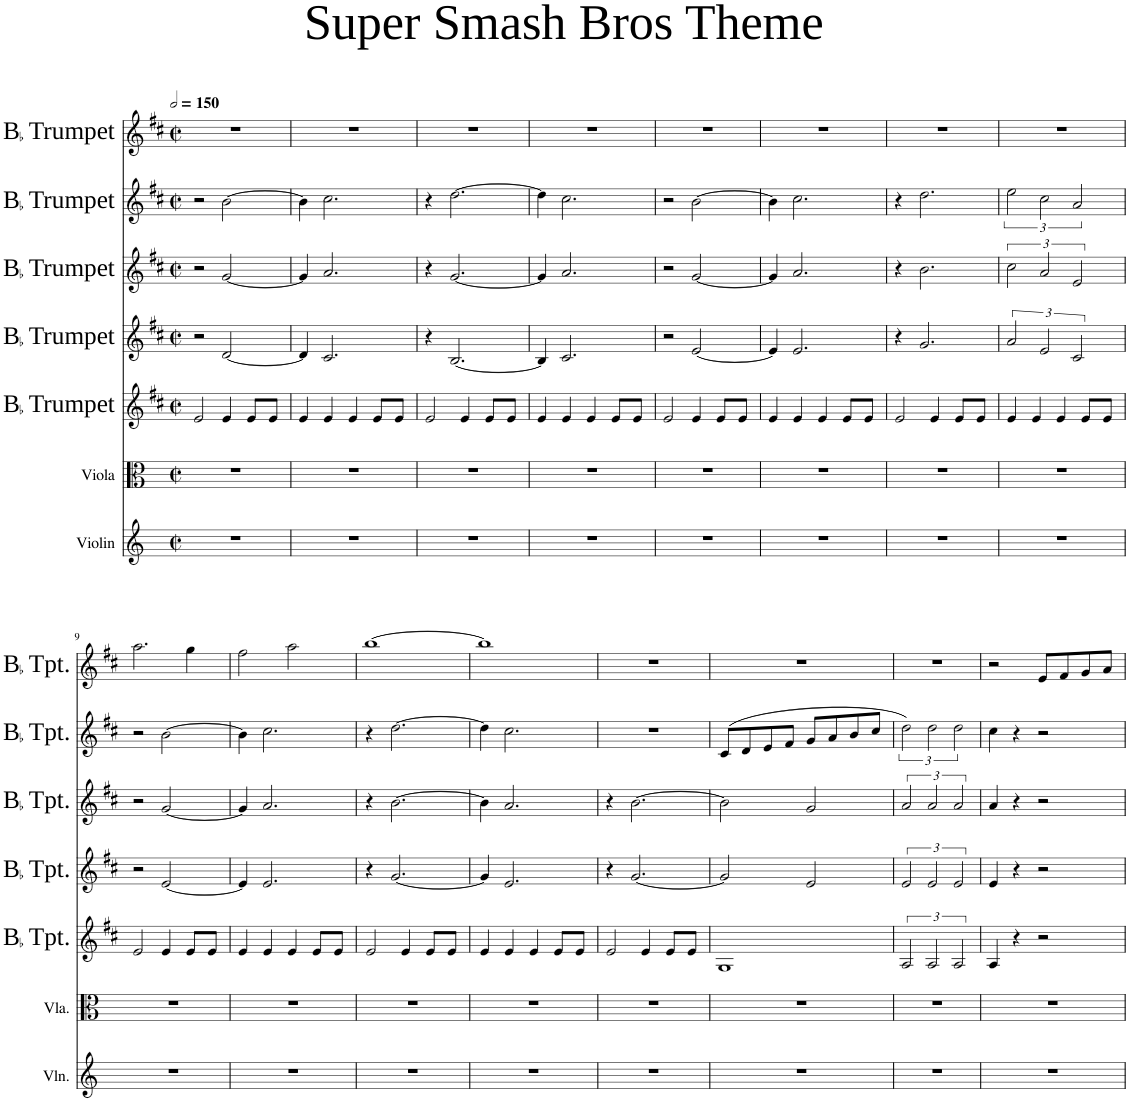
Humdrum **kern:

**kern	**kern	**kern	**kern	**kern	**kern	**kern
*part7	*part6	*part5	*part4	*part3	*part2	*part1
*staff7	*staff6	*staff5	*staff4	*staff3	*staff2	*staff1
*I"Violin	*I"Viola	*I"BaccidentalFlat Trumpet	*I"BaccidentalFlat Trumpet	*I"BaccidentalFlat Trumpet	*I"BaccidentalFlat Trumpet	*I"BaccidentalFlat Trumpet
*I'Vln.	*I'Vla.	*I'BaccidentalFlat Tpt.	*I'BaccidentalFlat Tpt.	*I'BaccidentalFlat Tpt.	*I'BaccidentalFlat Tpt.	*I'BaccidentalFlat Tpt.
*clefG2	*clefC3	*clefG2	*clefG2	*clefG2	*clefG2	*clefG2
*	*	*Trd1c2	*Trd1c2	*Trd1c2	*Trd1c2	*Trd1c2
*k[]	*k[]	*k[f#c#]	*k[f#c#]	*k[f#c#]	*k[f#c#]	*k[f#c#]
*M4/4	*M4/4	*M4/4	*M4/4	*M4/4	*M4/4	*M4/4
*met(c|)	*met(c|)	*met(c|)	*met(c|)	*met(c|)	*met(c|)	*met(c|)
*MM300	*MM300	*MM300	*MM300	*MM300	*MM300	*MM300
=1	=1	=1	=1	=1	=1	=1
1r	1r	2e/	2r	2r	2r	1r
.	.	4e/	[2d/	[2g/	[2b\	.
.	.	8e/L	.	.	.	.
.	.	8e/J	.	.	.	.
=2	=2	=2	=2	=2	=2	=2
1r	1r	4e/	4d/]	4g/]	4b\]	1r
.	.	4e/	2.c#/	2.a/	2.cc#\	.
.	.	4e/	.	.	.	.
.	.	8e/L	.	.	.	.
.	.	8e/J	.	.	.	.
=3	=3	=3	=3	=3	=3	=3
1r	1r	2e/	4r	4r	4r	1r
.	.	.	[2.B/	[2.g/	[2.dd\	.
.	.	4e/	.	.	.	.
.	.	8e/L	.	.	.	.
.	.	8e/J	.	.	.	.
=4	=4	=4	=4	=4	=4	=4
1r	1r	4e/	4B/]	4g/]	4dd\]	1r
.	.	4e/	2.c#/	2.a/	2.cc#\	.
.	.	4e/	.	.	.	.
.	.	8e/L	.	.	.	.
.	.	8e/J	.	.	.	.
=5	=5	=5	=5	=5	=5	=5
1r	1r	2e/	2r	2r	2r	1r
.	.	4e/	[2e/	[2g/	[2b\	.
.	.	8e/L	.	.	.	.
.	.	8e/J	.	.	.	.
=6	=6	=6	=6	=6	=6	=6
1r	1r	4e/	4e/]	4g/]	4b\]	1r
.	.	4e/	2.e/	2.a/	2.cc#\	.
.	.	4e/	.	.	.	.
.	.	8e/L	.	.	.	.
.	.	8e/J	.	.	.	.
=7	=7	=7	=7	=7	=7	=7
1r	1r	2e/	4r	4r	4r	1r
.	.	.	2.g/	2.b\	2.dd\	.
.	.	4e/	.	.	.	.
.	.	8e/L	.	.	.	.
.	.	8e/J	.	.	.	.
=8	=8	=8	=8	=8	=8	=8
1r	1r	4e/	3a/	3cc#\	3ee\	1r
.	.	4e/	.	.	.	.
.	.	.	3e/	3a/	3cc#\	.
.	.	4e/	.	.	.	.
.	.	.	3c#/	3e/	3a/	.
.	.	8e/L	.	.	.	.
.	.	8e/J	.	.	.	.
!!LO:LB:g=z
=9	=9	=9	=9	=9	=9	=9
1r	1r	2e/	2r	2r	2r	2.aa\
.	.	4e/	[2e/	[2g/	[2b\	.
.	.	8e/L	.	.	.	4gg\
.	.	8e/J	.	.	.	.
=10	=10	=10	=10	=10	=10	=10
1r	1r	4e/	4e/]	4g/]	4b\]	2ff#\
.	.	4e/	2.e/	2.a/	2.cc#\	.
.	.	4e/	.	.	.	2aa\
.	.	8e/L	.	.	.	.
.	.	8e/J	.	.	.	.
=11	=11	=11	=11	=11	=11	=11
1r	1r	2e/	4r	4r	4r	[1bb
.	.	.	[2.g/	[2.b\	[2.dd\	.
.	.	4e/	.	.	.	.
.	.	8e/L	.	.	.	.
.	.	8e/J	.	.	.	.
=12	=12	=12	=12	=12	=12	=12
1r	1r	4e/	4g/]	4b\]	4dd\]	1bb]
.	.	4e/	2.e/	2.a/	2.cc#\	.
.	.	4e/	.	.	.	.
.	.	8e/L	.	.	.	.
.	.	8e/J	.	.	.	.
=13	=13	=13	=13	=13	=13	=13
1r	1r	2e/	4r	4r	1r	1r
.	.	.	[2.g/	[2.b\	.	.
.	.	4e/	.	.	.	.
.	.	8e/L	.	.	.	.
.	.	8e/J	.	.	.	.
=14	=14	=14	=14	=14	=14	=14
1r	1r	1G	2g/]	2b\]	(8c#/L	1r
.	.	.	.	.	8d/	.
.	.	.	.	.	8e/	.
.	.	.	.	.	8f#/J	.
.	.	.	2e/	2g/	8g/L	.
.	.	.	.	.	8a/	.
.	.	.	.	.	8b/	.
.	.	.	.	.	8cc#/J	.
=15	=15	=15	=15	=15	=15	=15
1r	1r	3A/	3e/	3a/	3dd\)	1r
.	.	3A/	3e/	3a/	3dd\	.
.	.	3A/	3e/	3a/	3dd\	.
=16	=16	=16	=16	=16	=16	=16
1r	1r	4A/	4e/	4a/	4cc#\	2r
.	.	4r	4r	4r	4r	.
.	.	2r	2r	2r	2r	8e/L
.	.	.	.	.	.	8f#/
.	.	.	.	.	.	8g/
.	.	.	.	.	.	8a/J
=	=	=	=	=	=	=
*-	*-	*-	*-	*-	*-	*-
